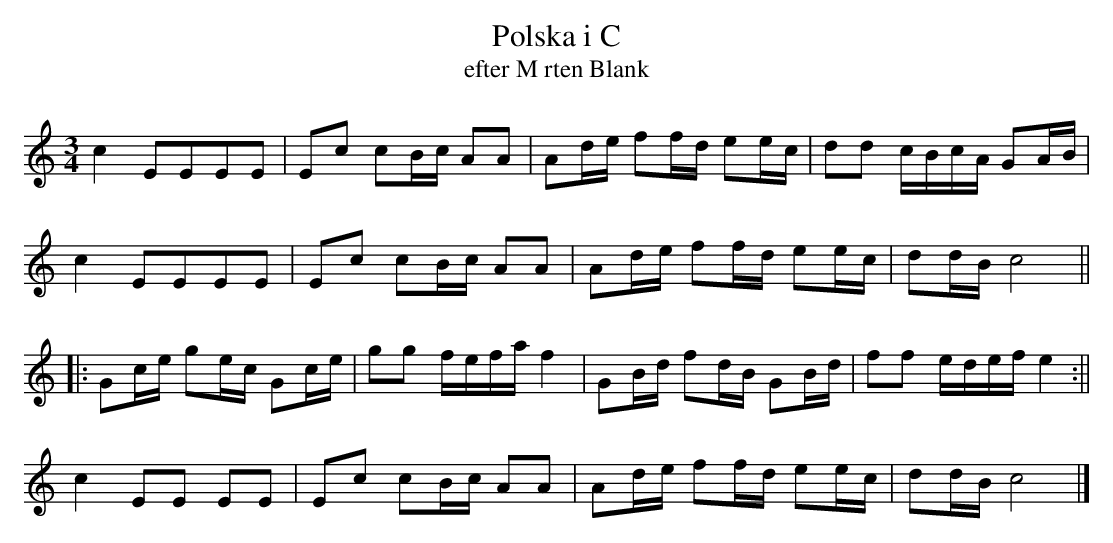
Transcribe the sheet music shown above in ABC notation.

X:1
T:Polska i C
T:efter M rten Blank
M:3/4
L:1/16
K:C
c4 E2E2E2E2 | E2c2 c2Bc A2A2 | A2de f2fd e2ec | d2d2 cBcA G2AB |
c4 E2E2E2E2 | E2c2 c2Bc A2A2 | A2de f2fd e2ec | d2dB c8 ||:
G2ce g2ec G2ce | g2g2 fefa f4 | G2Bd f2dB G2Bd | f2f2 edef e4 :||
c4 E2E2 E2E2 | E2c2 c2Bc A2A2 | A2de f2fd e2ec | d2dB c8 |]
